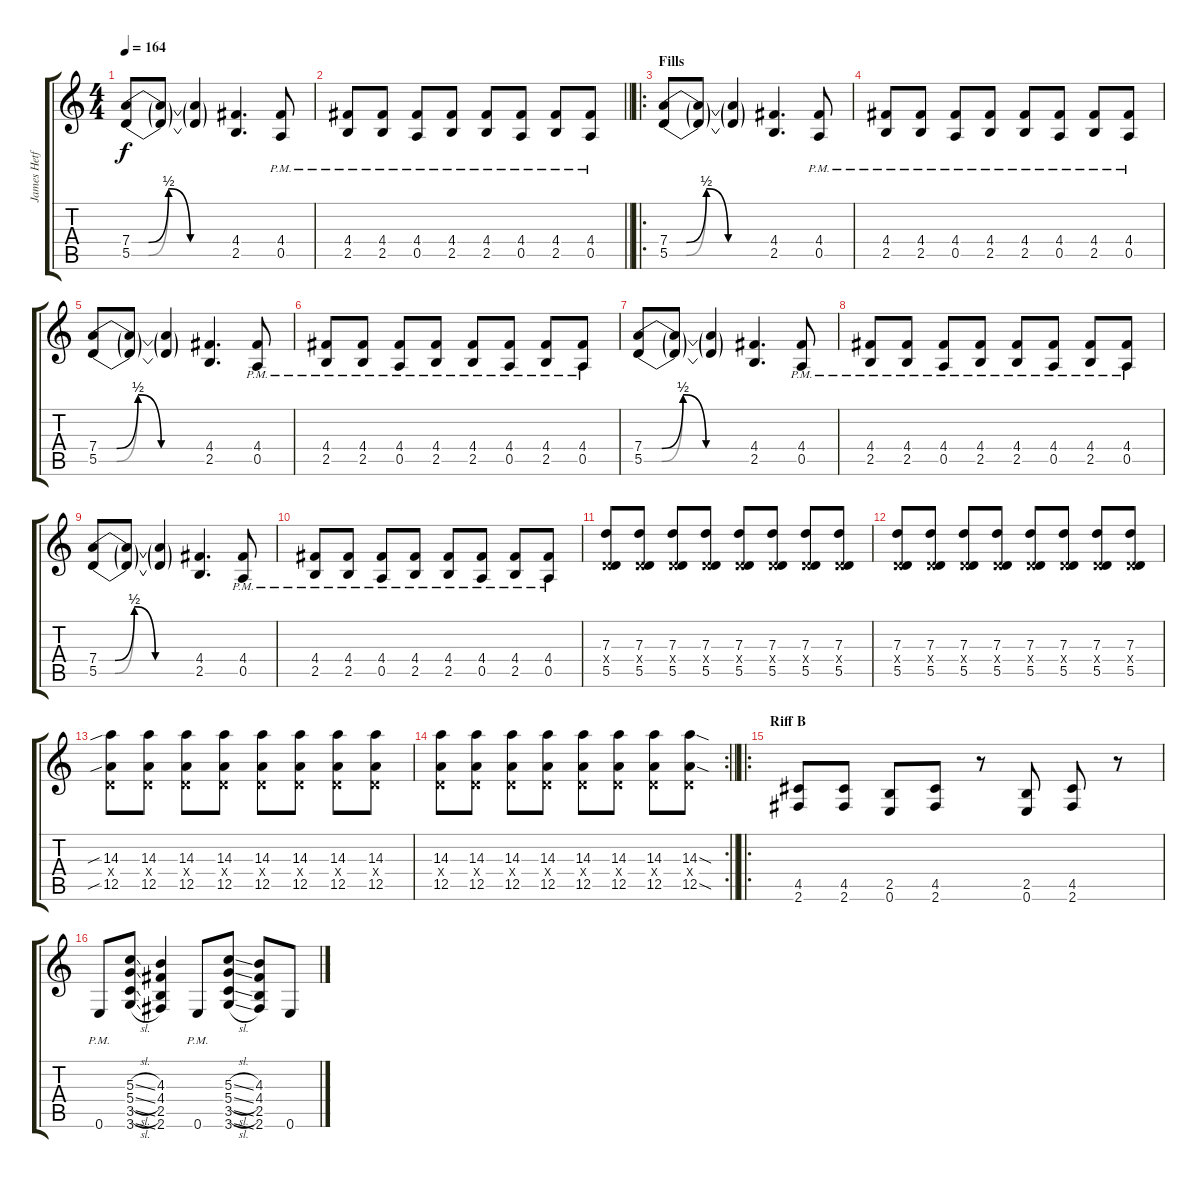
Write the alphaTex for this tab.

\track ("James Hetfield" "James Hetf") {instrument distortionguitar}
\staff {score tabs}
\tuning (E4 B3 G3 D3 A2 E2) {hide}
\ts (4 4)
\tempo 164
\clef g2
\ks c
(7.4{be (custom 0 0 10 0 22 2 35 0 45 0 60 0)} 5.5{be (custom 0 0 10 0 22 2 35 0 60 0)}).8{dy f} (7.4{t} 5.5{t}).8 (7.4{t} 5.5{t}).4 (4.4 2.5).4{d} (4.4{pm} 0.5{pm}).8 |
\barLineRight lightlight
(4.4{pm} 2.5{pm}).8 (4.4{pm} 2.5{pm}).8 (4.4{pm} 0.5{pm}).8 (4.4{pm} 2.5{pm}).8 (4.4{pm} 2.5{pm}).8 (4.4{pm} 0.5{pm}).8 (4.4{pm} 2.5{pm}).8 (4.4{pm} 0.5{pm}).8 |
\ro
\section ("" "Fills")
(7.4{be (custom 0 0 10 0 22 2 35 0 45 0 60 0)} 5.5{be (custom 0 0 10 0 22 2 35 0 60 0)}).8 (7.4{t} 5.5{t}).8 (7.4{t} 5.5{t}).4 (4.4 2.5).4{d} (4.4{pm} 0.5{pm}).8 |
(4.4{pm} 2.5{pm}).8 (4.4{pm} 2.5{pm}).8 (4.4{pm} 0.5{pm}).8 (4.4{pm} 2.5{pm}).8 (4.4{pm} 2.5{pm}).8 (4.4{pm} 0.5{pm}).8 (4.4{pm} 2.5{pm}).8 (4.4{pm} 0.5{pm}).8 |
(7.4{be (custom 0 0 10 0 22 2 35 0 45 0 60 0)} 5.5{be (custom 0 0 10 0 22 2 35 0 60 0)}).8 (7.4{t} 5.5{t}).8 (7.4{t} 5.5{t}).4 (4.4 2.5).4{d} (4.4{pm} 0.5{pm}).8 |
(4.4{pm} 2.5{pm}).8 (4.4{pm} 2.5{pm}).8 (4.4{pm} 0.5{pm}).8 (4.4{pm} 2.5{pm}).8 (4.4{pm} 2.5{pm}).8 (4.4{pm} 0.5{pm}).8 (4.4{pm} 2.5{pm}).8 (4.4{pm} 0.5{pm}).8 |
(7.4{be (custom 0 0 10 0 22 2 35 0 45 0 60 0)} 5.5{be (custom 0 0 10 0 22 2 35 0 60 0)}).8 (7.4{t} 5.5{t}).8 (7.4{t} 5.5{t}).4 (4.4 2.5).4{d} (4.4{pm} 0.5{pm}).8 |
(4.4{pm} 2.5{pm}).8 (4.4{pm} 2.5{pm}).8 (4.4{pm} 0.5{pm}).8 (4.4{pm} 2.5{pm}).8 (4.4{pm} 2.5{pm}).8 (4.4{pm} 0.5{pm}).8 (4.4{pm} 2.5{pm}).8 (4.4{pm} 0.5{pm}).8 |
(7.4{be (custom 0 0 10 0 22 2 35 0 45 0 60 0)} 5.5{be (custom 0 0 10 0 22 2 35 0 60 0)}).8 (7.4{t} 5.5{t}).8 (7.4{t} 5.5{t}).4 (4.4 2.5).4{d} (4.4{pm} 0.5{pm}).8 |
(4.4{pm} 2.5{pm}).8 (4.4{pm} 2.5{pm}).8 (4.4{pm} 0.5{pm}).8 (4.4{pm} 2.5{pm}).8 (4.4{pm} 2.5{pm}).8 (4.4{pm} 0.5{pm}).8 (4.4{pm} 2.5{pm}).8 (4.4{pm} 0.5{pm}).8 |
(7.3 0.4{x} 5.5).8 (7.3 0.4{x} 5.5).8 (7.3 0.4{x} 5.5).8 (7.3 0.4{x} 5.5).8 (7.3 0.4{x} 5.5).8 (7.3 0.4{x} 5.5).8 (7.3 0.4{x} 5.5).8 (7.3 0.4{x} 5.5).8 |
(7.3 0.4{x} 5.5).8 (7.3 0.4{x} 5.5).8 (7.3 0.4{x} 5.5).8 (7.3 0.4{x} 5.5).8 (7.3 0.4{x} 5.5).8 (7.3 0.4{x} 5.5).8 (7.3 0.4{x} 5.5).8 (7.3 0.4{x} 5.5).8 |
(14.3{sib} 0.4{x} 12.5{sib}).8 (14.3 0.4{x} 12.5).8 (14.3 0.4{x} 12.5).8 (14.3 0.4{x} 12.5).8 (14.3 0.4{x} 12.5).8 (14.3 0.4{x} 12.5).8 (14.3 0.4{x} 12.5).8 (14.3 0.4{x} 12.5).8 |
\rc 2
\barLineRight lightlight
(14.3 0.4{x} 12.5).8 (14.3 0.4{x} 12.5).8 (14.3 0.4{x} 12.5).8 (14.3 0.4{x} 12.5).8 (14.3 0.4{x} 12.5).8 (14.3 0.4{x} 12.5).8 (14.3 0.4{x} 12.5).8 (14.3{sod} 0.4{x} 12.5{sod}).8 |
\ro
\section ("" "Riff B")
(4.5 2.6).8 (4.5 2.6).8 (2.5 0.6).8 (4.5 2.6).8 r.8 (2.5 0.6).8 (4.5 2.6).8 r.8 |
0.6{pm}.8 (5.3{sl} 5.4{sl} 3.5{sl} 3.6{sl}).8 (4.3 4.4 2.5 2.6).4 0.6{pm}.8 (5.3{sl} 5.4{sl} 3.5{sl} 3.6{sl}).8 (4.3 4.4 2.5 2.6).8 0.6.8
